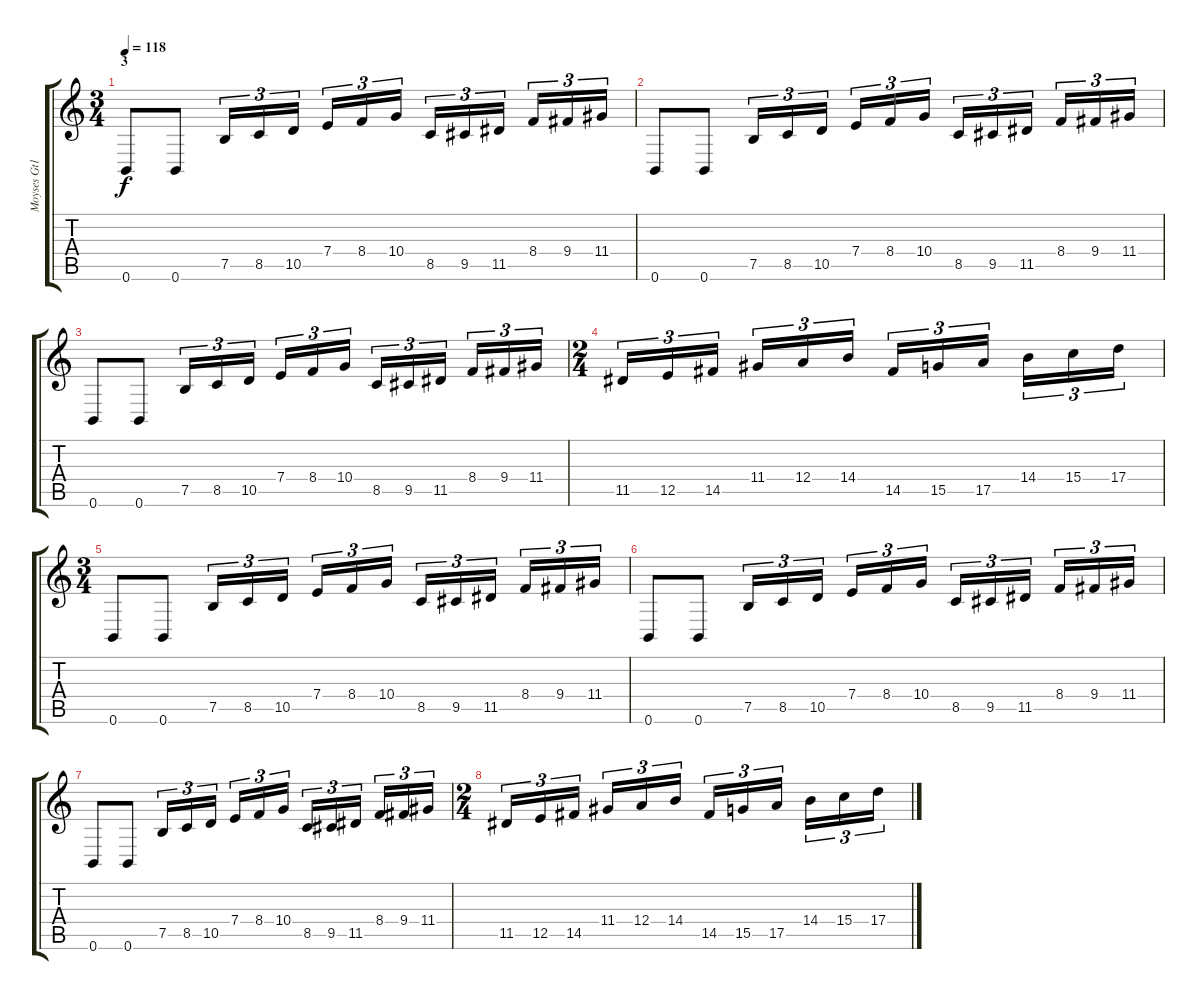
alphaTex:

\track ("Moyses Gt1" "Moyses Gt1") {instrument distortionguitar}
\staff {score tabs}
\tuning (B3 Gb3 D3 A2 E2 B1) {hide}
\ts (3 4)
\section ("" "3")
\tempo 118
\clef g2
\ks c
0.6.8{dy f} 0.6.8 7.5.16{tu (3 2)} 8.5.16{tu (3 2)} 10.5.16{tu (3 2)} 7.4.16{tu (3 2)} 8.4.16{tu (3 2)} 10.4.16{tu (3 2)} 8.5.16{tu (3 2)} 9.5.16{tu (3 2)} 11.5.16{tu (3 2)} 8.4.16{tu (3 2)} 9.4.16{tu (3 2)} 11.4.16{tu (3 2)} |
0.6.8 0.6.8 7.5.16{tu (3 2)} 8.5.16{tu (3 2)} 10.5.16{tu (3 2)} 7.4.16{tu (3 2)} 8.4.16{tu (3 2)} 10.4.16{tu (3 2)} 8.5.16{tu (3 2)} 9.5.16{tu (3 2)} 11.5.16{tu (3 2)} 8.4.16{tu (3 2)} 9.4.16{tu (3 2)} 11.4.16{tu (3 2)} |
0.6.8 0.6.8 7.5.16{tu (3 2)} 8.5.16{tu (3 2)} 10.5.16{tu (3 2)} 7.4.16{tu (3 2)} 8.4.16{tu (3 2)} 10.4.16{tu (3 2)} 8.5.16{tu (3 2)} 9.5.16{tu (3 2)} 11.5.16{tu (3 2)} 8.4.16{tu (3 2)} 9.4.16{tu (3 2)} 11.4.16{tu (3 2)} |
\ts (2 4)
11.5.16{tu (3 2)} 12.5.16{tu (3 2)} 14.5.16{tu (3 2)} 11.4.16{tu (3 2)} 12.4.16{tu (3 2)} 14.4.16{tu (3 2)} 14.5.16{tu (3 2)} 15.5.16{tu (3 2)} 17.5.16{tu (3 2)} 14.4.16{tu (3 2)} 15.4.16{tu (3 2)} 17.4.16{tu (3 2)} |
\ts (3 4)
0.6.8 0.6.8 7.5.16{tu (3 2)} 8.5.16{tu (3 2)} 10.5.16{tu (3 2)} 7.4.16{tu (3 2)} 8.4.16{tu (3 2)} 10.4.16{tu (3 2)} 8.5.16{tu (3 2)} 9.5.16{tu (3 2)} 11.5.16{tu (3 2)} 8.4.16{tu (3 2)} 9.4.16{tu (3 2)} 11.4.16{tu (3 2)} |
0.6.8 0.6.8 7.5.16{tu (3 2)} 8.5.16{tu (3 2)} 10.5.16{tu (3 2)} 7.4.16{tu (3 2)} 8.4.16{tu (3 2)} 10.4.16{tu (3 2)} 8.5.16{tu (3 2)} 9.5.16{tu (3 2)} 11.5.16{tu (3 2)} 8.4.16{tu (3 2)} 9.4.16{tu (3 2)} 11.4.16{tu (3 2)} |
0.6.8 0.6.8 7.5.16{tu (3 2)} 8.5.16{tu (3 2)} 10.5.16{tu (3 2)} 7.4.16{tu (3 2)} 8.4.16{tu (3 2)} 10.4.16{tu (3 2)} 8.5.16{tu (3 2)} 9.5.16{tu (3 2)} 11.5.16{tu (3 2)} 8.4.16{tu (3 2)} 9.4.16{tu (3 2)} 11.4.16{tu (3 2)} |
\ts (2 4)
11.5.16{tu (3 2)} 12.5.16{tu (3 2)} 14.5.16{tu (3 2)} 11.4.16{tu (3 2)} 12.4.16{tu (3 2)} 14.4.16{tu (3 2)} 14.5.16{tu (3 2)} 15.5.16{tu (3 2)} 17.5.16{tu (3 2)} 14.4.16{tu (3 2)} 15.4.16{tu (3 2)} 17.4.16{tu (3 2)}
